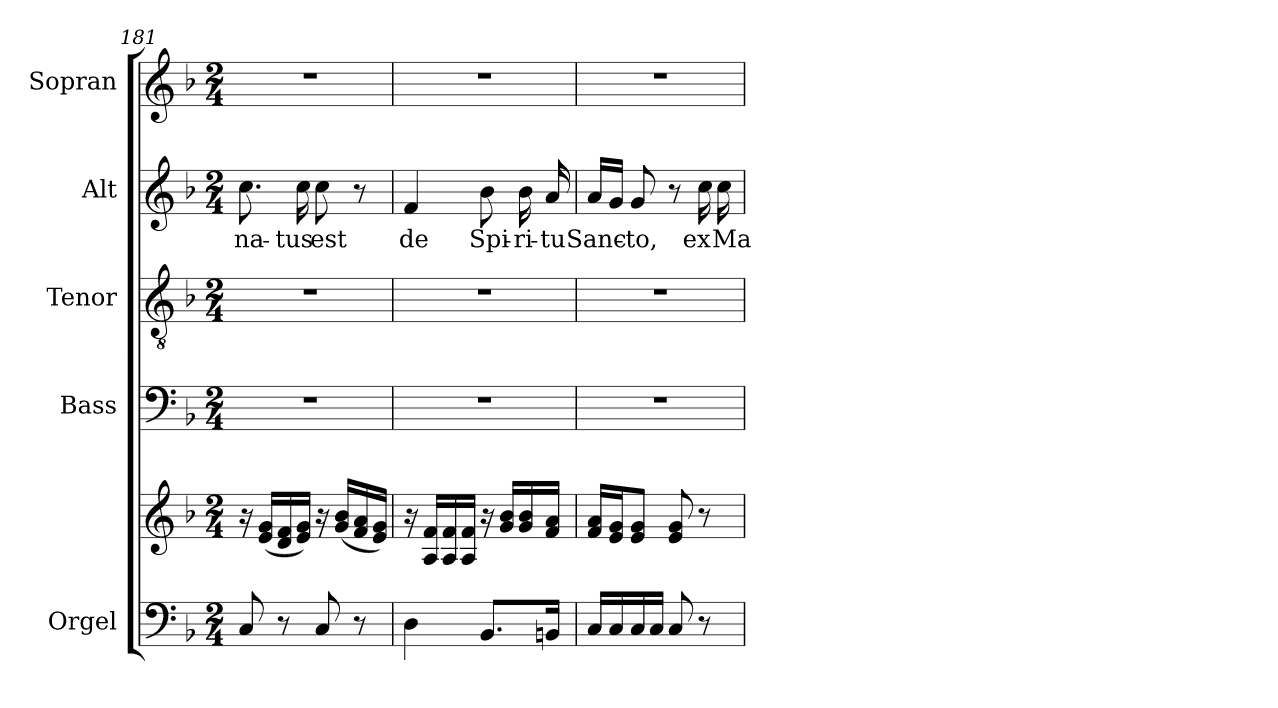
**kern	**kern	**kern	**kern	**kern	**text	**kern
*part5	*part5	*part4	*part3	*part2	*part2	*part1
*staff6	*staff5	*staff4	*staff3	*staff2	*staff2	*staff1
*I"Orgel	*	*I"Bass	*I"Tenor	*I"Alt	*	*I"Sopran
*I'Org.	*	*I'B.	*I'T.	*I'A.	*	*I'S.
*clefF4	*clefG2	*clefF4	*clefGv2	*clefG2	*	*clefG2
*k[b-]	*k[b-]	*k[b-]	*k[b-]	*k[b-]	*	*k[b-]
*F:	*F:	*F:	*F:	*F:	*	*F:
*M2/4	*M2/4	*M2/4	*M2/4	*M2/4	*	*M2/4
=181	=181	=181	=181	=181	=181	=181
!	!	!	!	!	!LO:LY:b	!
8C/	16r	2r	2r	8.cc\	-na-	2r
.	(<16e/ 16g/LL	.	.	.	.	.
8r	16d/ 16f/	.	.	.	.	.
!	!	!	!	!	!LO:LY:b	!
.	16e/ 16g/JJ)	.	.	16cc\	-tus	.
!	!	!	!	!	!LO:LY:b	!
8C/	16r	.	.	8cc\	est	.
.	(<16g/ 16b-/LL	.	.	.	.	.
8r	16f/ 16a/	.	.	8r	.	.
.	16e/ 16g/JJ)	.	.	.	.	.
=182	=182	=182	=182	=182	=182	=182
!	!	!	!	!	!LO:LY:b	!
4D\	16r	2r	2r	4f/	de	2r
.	16A/ 16f/LL	.	.	.	.	.
.	16A/ 16f/	.	.	.	.	.
.	16A/ 16f/JJ	.	.	.	.	.
!	!	!	!	!	!LO:LY:b	!
8.BB-/L	16r	.	.	8b-\	Spi-	.
.	16g/ 16b-/LL	.	.	.	.	.
!	!	!	!	!	!LO:LY:b	!
.	16g/ 16b-/	.	.	16b-\	-ri-	.
!	!	!	!	!	!LO:LY:b	!
16BBn/Jk	16f/ 16a/JJ	.	.	16a/	-tu	.
!!LO:PB:g=z
=183	=183	=183	=183	=183	=183	=183
!	!	!	!	!	!LO:LY:b	!
16C/LL	16f/ 16a/LL	2r	2r	16a/LL	Sanc-	2r
16C/	16e/ 16g/J	.	.	16g/JJ	.	.
!	!	!	!	!	!LO:LY:b	!
16C/	8e/ 8g/J	.	.	8g/	-to,	.
16C/JJ	.	.	.	.	.	.
8C/	8e/ 8g/	.	.	8r	.	.
!	!	!	!	!	!LO:LY:b	!
8r	8r	.	.	16cc\	ex	.
!	!	!	!	!	!LO:LY:b	!
.	.	.	.	16cc\	Ma-	.
=	=	=	=	=	=	=
*-	*-	*-	*-	*-	*-	*-
